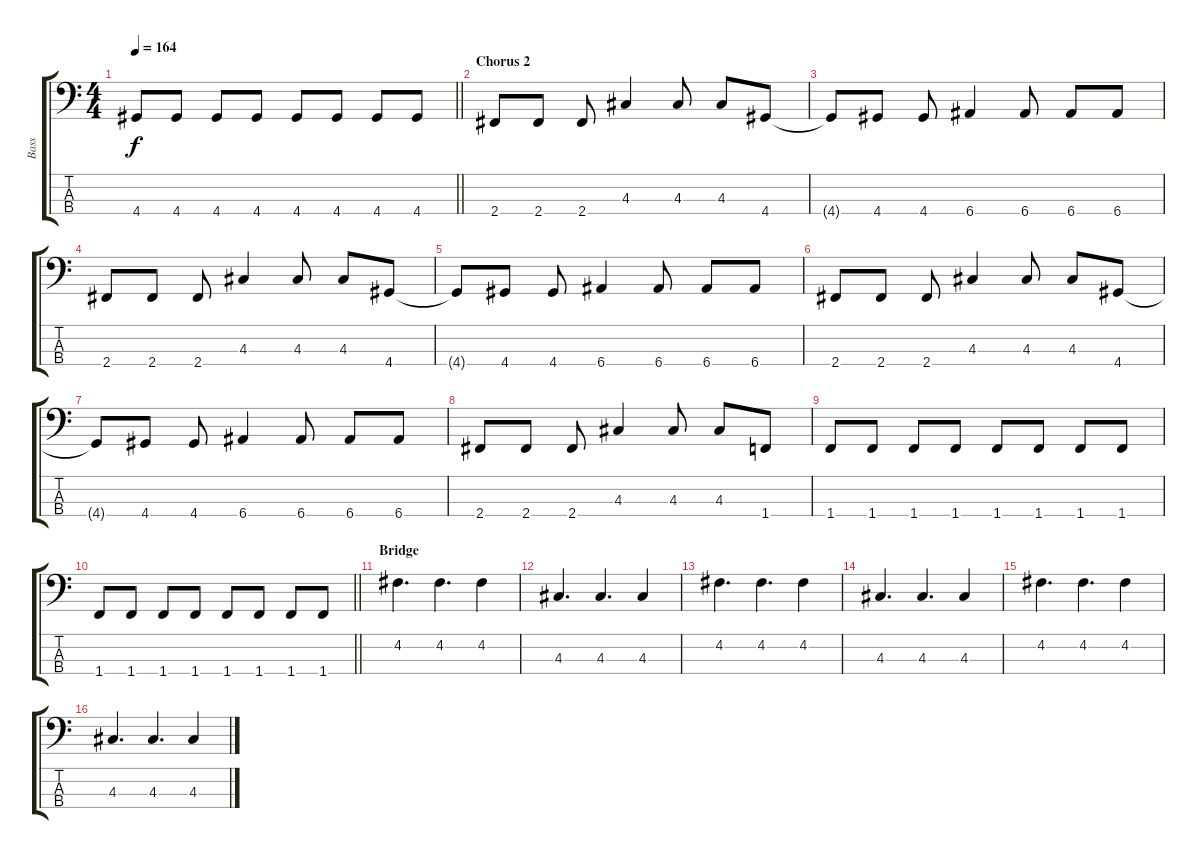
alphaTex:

\track ("Bass" "Bass") {instrument electricbassfinger}
\staff {score tabs}
\tuning (G2 D2 A1 E1) {hide}
\ts (4 4)
\tempo 164
\clef f4
\barLineRight lightlight
\ks c
4.4.8{dy f} 4.4.8 4.4.8 4.4.8 4.4.8 4.4.8 4.4.8 4.4.8 |
\section ("" "Chorus 2")
2.4.8 2.4.8 2.4.8 4.3.4 4.3.8 4.3.8 4.4.8 |
4.4{t}.8 4.4.8 4.4.8 6.4.4 6.4.8 6.4.8 6.4.8 |
2.4.8 2.4.8 2.4.8 4.3.4 4.3.8 4.3.8 4.4.8 |
4.4{t}.8 4.4.8 4.4.8 6.4.4 6.4.8 6.4.8 6.4.8 |
2.4.8 2.4.8 2.4.8 4.3.4 4.3.8 4.3.8 4.4.8 |
4.4{t}.8 4.4.8 4.4.8 6.4.4 6.4.8 6.4.8 6.4.8 |
2.4.8 2.4.8 2.4.8 4.3.4 4.3.8 4.3.8 1.4.8 |
1.4.8 1.4.8 1.4.8 1.4.8 1.4.8 1.4.8 1.4.8 1.4.8 |
\barLineRight lightlight
1.4.8 1.4.8 1.4.8 1.4.8 1.4.8 1.4.8 1.4.8 1.4.8 |
\section ("" "Bridge")
4.2.4{d} 4.2.4{d} 4.2.4 |
4.3.4{d} 4.3.4{d} 4.3.4 |
4.2.4{d} 4.2.4{d} 4.2.4 |
4.3.4{d} 4.3.4{d} 4.3.4 |
4.2.4{d} 4.2.4{d} 4.2.4 |
4.3.4{d} 4.3.4{d} 4.3.4
